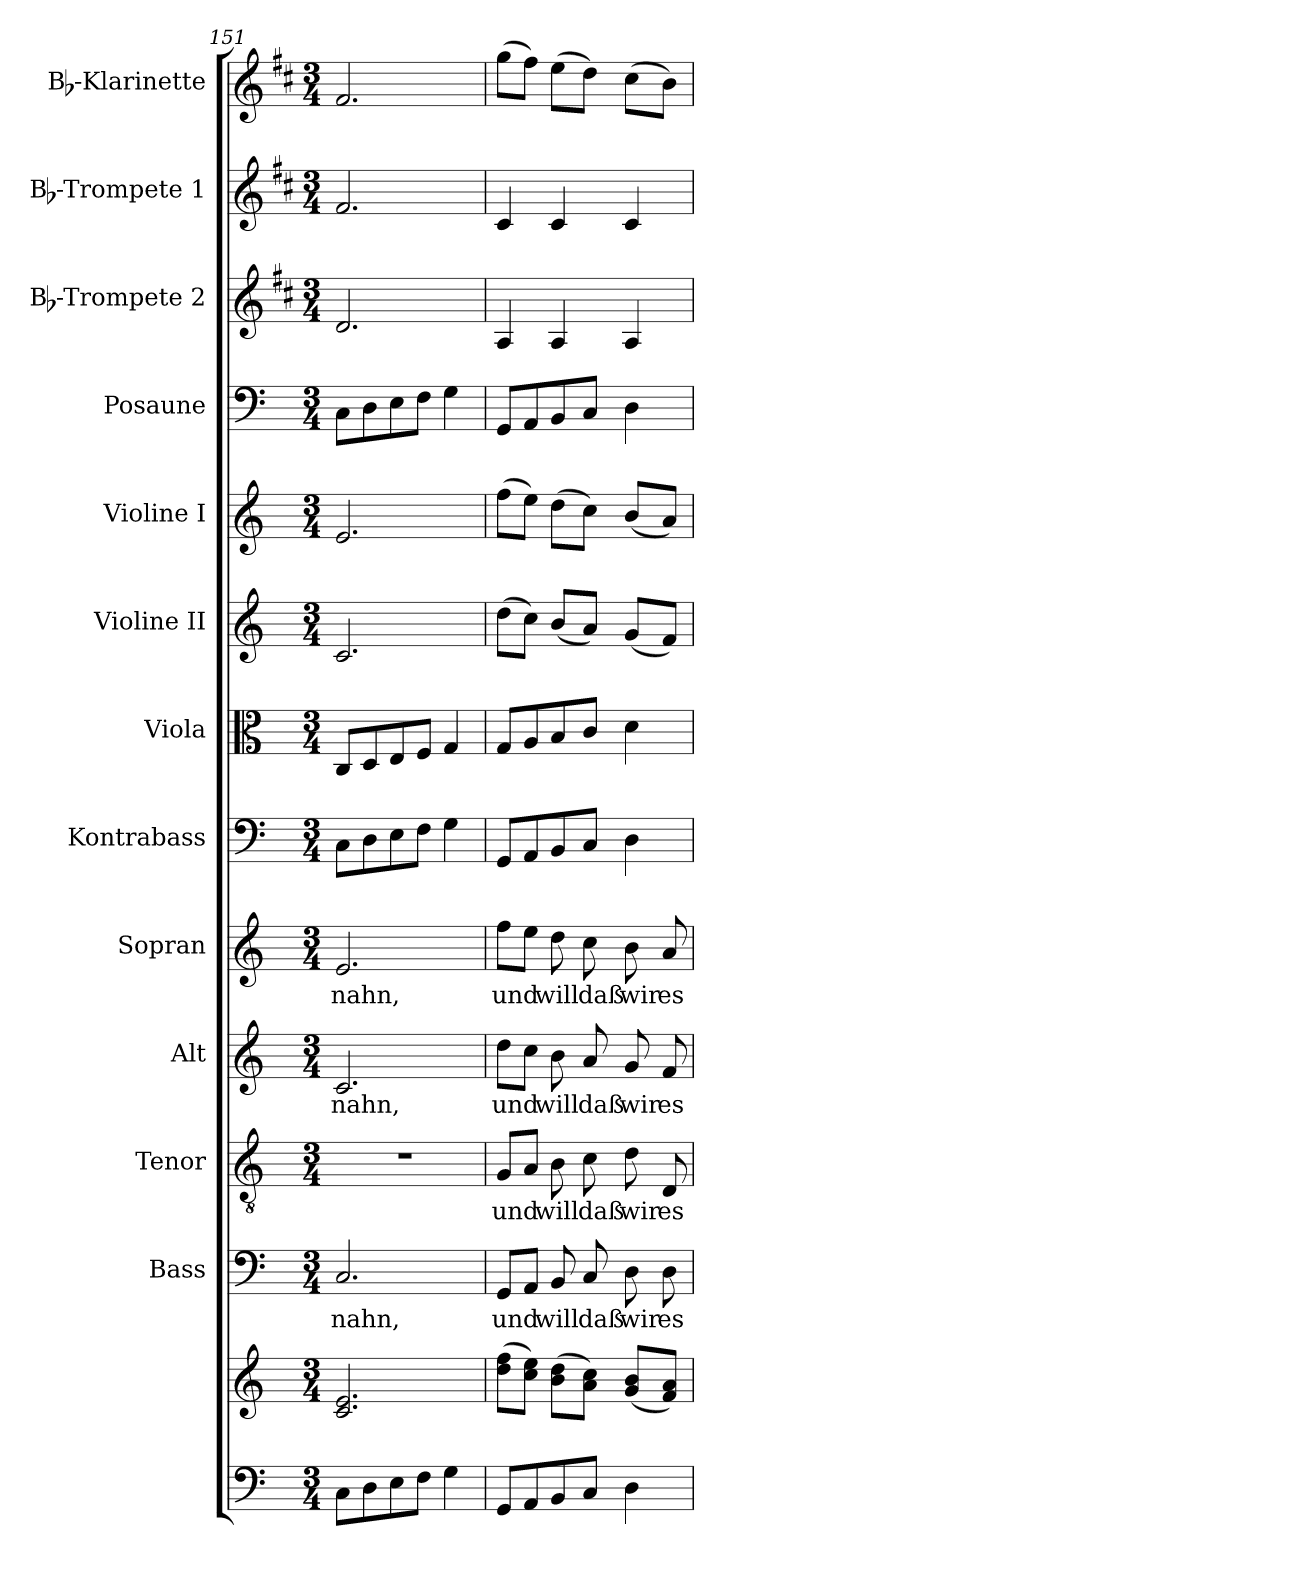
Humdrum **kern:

**kern	**kern	**kern	**text	**kern	**text	**kern	**text	**kern	**text	**kern	**kern	**kern	**kern	**kern	**kern	**kern	**kern
*part13	*part13	*part12	*part12	*part11	*part11	*part10	*part10	*part9	*part9	*part8	*part7	*part6	*part5	*part4	*part3	*part2	*part1
*staff14	*staff13	*staff12	*staff12	*staff11	*staff11	*staff10	*staff10	*staff9	*staff9	*staff8	*staff7	*staff6	*staff5	*staff4	*staff3	*staff2	*staff1
*	*	*I"Bass	*	*I"Tenor	*	*I"Alt	*	*I"Sopran	*	*I"Kontrabass	*I"Viola	*I"Violine II	*I"Violine I	*I"Posaune	*I"Bb-Trompete 2	*I"Bb-Trompete 1	*I"Bb-Klarinette
*	*	*I'B.	*	*I'T.	*	*I'A.	*	*I'S.	*	*I'Kb.	*I'Vla.	*I'Vl. II	*I'Vl. I	*I'Pos.	*I'Bb Trp. 2	*I'Bb Trp. 1	*I'Bb Kl.
*clefF4	*clefG2	*clefF4	*	*clefGv2	*	*clefG2	*	*clefG2	*	*clefF4	*clefC3	*clefG2	*clefG2	*clefF4	*clefG2	*clefG2	*clefG2
*	*	*	*	*	*	*	*	*	*	*ITrd7c12	*	*	*	*	*ITrd1c2	*ITrd1c2	*ITrd1c2
*k[]	*k[]	*k[]	*	*k[]	*	*k[]	*	*k[]	*	*k[]	*k[]	*k[]	*k[]	*k[]	*k[]	*k[]	*k[]
*C:	*C:	*C:	*	*C:	*	*C:	*	*C:	*	*C:	*C:	*C:	*C:	*C:	*C:	*C:	*C:
*M3/4	*M3/4	*M3/4	*	*M3/4	*	*M3/4	*	*M3/4	*	*M3/4	*M3/4	*M3/4	*M3/4	*M3/4	*M3/4	*M3/4	*M3/4
=151	=151	=151	=151	=151	=151	=151	=151	=151	=151	=151	=151	=151	=151	=151	=151	=151	=151
!	!	!	!LO:LY:b	!	!	!	!LO:LY:b	!	!LO:LY:b	!	!	!	!	!	!	!	!
8C\L	2.c/ 2.e/	2.C/	nahn,	2.r	.	2.c/	nahn,	2.e/	nahn,	8CC\L	8C/L	2.c/	2.e/	8C\L	2.c/	2.e/	2.e/
8D\	.	.	.	.	.	.	.	.	.	8DD\	8D/	.	.	8D\	.	.	.
8E\	.	.	.	.	.	.	.	.	.	8EE\	8E/	.	.	8E\	.	.	.
8F\J	.	.	.	.	.	.	.	.	.	8FF\J	8F/J	.	.	8F\J	.	.	.
4G\	.	.	.	.	.	.	.	.	.	4GG\	4G/	.	.	4G\	.	.	.
=152	=152	=152	=152	=152	=152	=152	=152	=152	=152	=152	=152	=152	=152	=152	=152	=152	=152
!	!	!	!LO:LY:b	!	!LO:LY:b	!	!LO:LY:b	!	!LO:LY:b	!	!	!	!	!	!	!	!
8GG/L	(>8dd\ 8ff\L	8GG/L	und	8G/L	und	8dd\L	und	8ff\L	und	8GGG/L	8G/L	(>8dd\L	(>8ff\L	8GG/L	4G/	4B/	(>8ff\L
8AA/	8cc\ 8ee\J)	8AA/J	.	8A/J	.	8cc\J	.	8ee\J	.	8AAA/	8A/	8cc\J)	8ee\J)	8AA/	.	.	8ee\J)
!	!	!	!LO:LY:b	!	!LO:LY:b	!	!LO:LY:b	!	!LO:LY:b	!	!	!	!	!	!	!	!
8BB/	(>8b\ 8dd\L	8BB/	will	8B\	will	8b\	will	8dd\	will	8BBB/	8B/	(<8b/L	(>8dd\L	8BB/	4G/	4B/	(>8dd\L
!	!	!	!LO:LY:b	!	!LO:LY:b	!	!LO:LY:b	!	!LO:LY:b	!	!	!	!	!	!	!	!
8C/J	8a\ 8cc\J)	8C/	daß	8c\	daß	8a/	daß	8cc\	daß	8CC/J	8c/J	8a/J)	8cc\J)	8C/J	.	.	8cc\J)
!	!	!	!LO:LY:b	!	!LO:LY:b	!	!LO:LY:b	!	!LO:LY:b	!	!	!	!	!	!	!	!
4D\	(<8g/ 8b/L	8D\	wir	8d\	wir	8g/	wir	8b\	wir	4DD\	4d\	(<8g/L	(<8b/L	4D\	4G/	4B/	(>8b\L
!	!	!	!LO:LY:b	!	!LO:LY:b	!	!LO:LY:b	!	!LO:LY:b	!	!	!	!	!	!	!	!
.	8f/ 8a/J)	8D\	es	8D/	es	8f/	es	8a/	es	.	.	8f/J)	8a/J)	.	.	.	8a\J)
=	=	=	=	=	=	=	=	=	=	=	=	=	=	=	=	=	=
*-	*-	*-	*-	*-	*-	*-	*-	*-	*-	*-	*-	*-	*-	*-	*-	*-	*-
